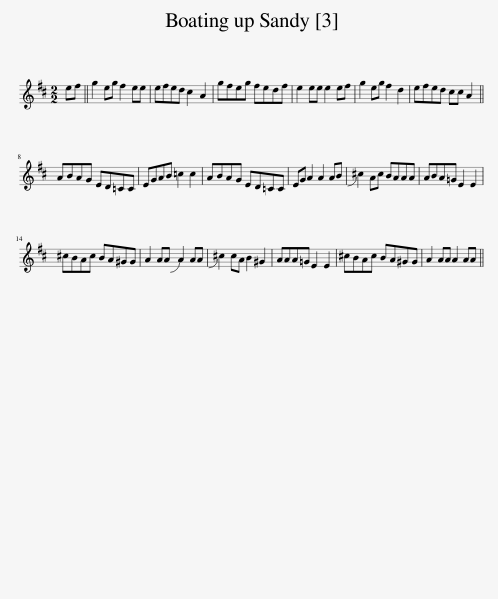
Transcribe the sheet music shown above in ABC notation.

X:1
L:1/8
M:2/2
I:linebreak $
K:D
V:1 treble
V:1
 ef || g2 eg f2 ee | efed c2 A2 | gfeg fedf | e2 ee e2 ef | %5
 g2 eg f2 d2 | efed cc A2 ||$ ABAG ED=CC | EGAB =c2 c2 | ABAG ED=CC | %10
 EG A2 A2 AB | !slide!^c2 Ac BAAA | ABA=G E2 E2 |$ ^cBAc BA^GG | A2 AA !slide!A2 AA | %15
 !slide!^c2 cA B2 ^G2 | AAA=G E2 E2 | ^cBAc BA^GG | A2 AA A2 AA || %19
